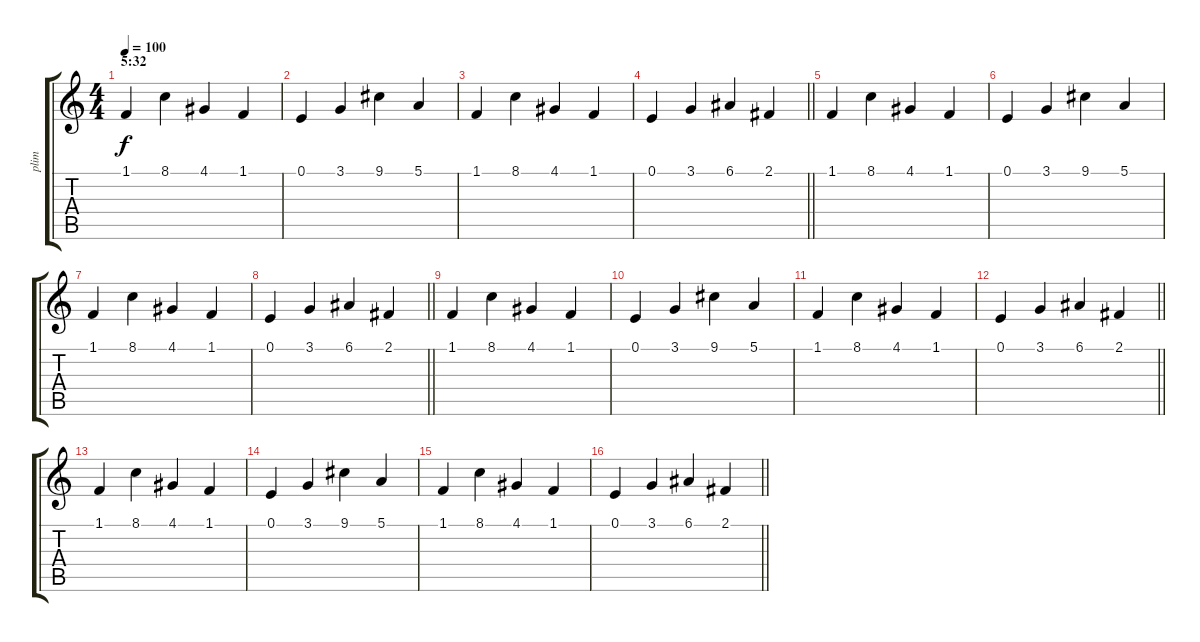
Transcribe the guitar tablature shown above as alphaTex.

\track ("plim" "plim") {instrument vibraphone}
\staff {score tabs}
\tuning (E4 B3 G3 D3 A2 E2) {hide}
\ts (4 4)
\section ("" "5:32")
\tempo 100
\clef g2
\ks c
1.1.4{dy f} 8.1.4 4.1.4 1.1.4 |
0.1.4 3.1.4 9.1.4 5.1.4 |
1.1.4 8.1.4 4.1.4 1.1.4 |
\barLineRight lightlight
0.1.4 3.1.4 6.1.4 2.1.4 |
1.1.4 8.1.4 4.1.4 1.1.4 |
0.1.4 3.1.4 9.1.4 5.1.4 |
1.1.4 8.1.4 4.1.4 1.1.4 |
\barLineRight lightlight
0.1.4 3.1.4 6.1.4 2.1.4 |
1.1.4 8.1.4 4.1.4 1.1.4 |
0.1.4 3.1.4 9.1.4 5.1.4 |
1.1.4 8.1.4 4.1.4 1.1.4 |
\barLineRight lightlight
0.1.4 3.1.4 6.1.4 2.1.4 |
1.1.4 8.1.4 4.1.4 1.1.4 |
0.1.4 3.1.4 9.1.4 5.1.4 |
1.1.4 8.1.4 4.1.4 1.1.4 |
\barLineRight lightlight
0.1.4 3.1.4 6.1.4 2.1.4
